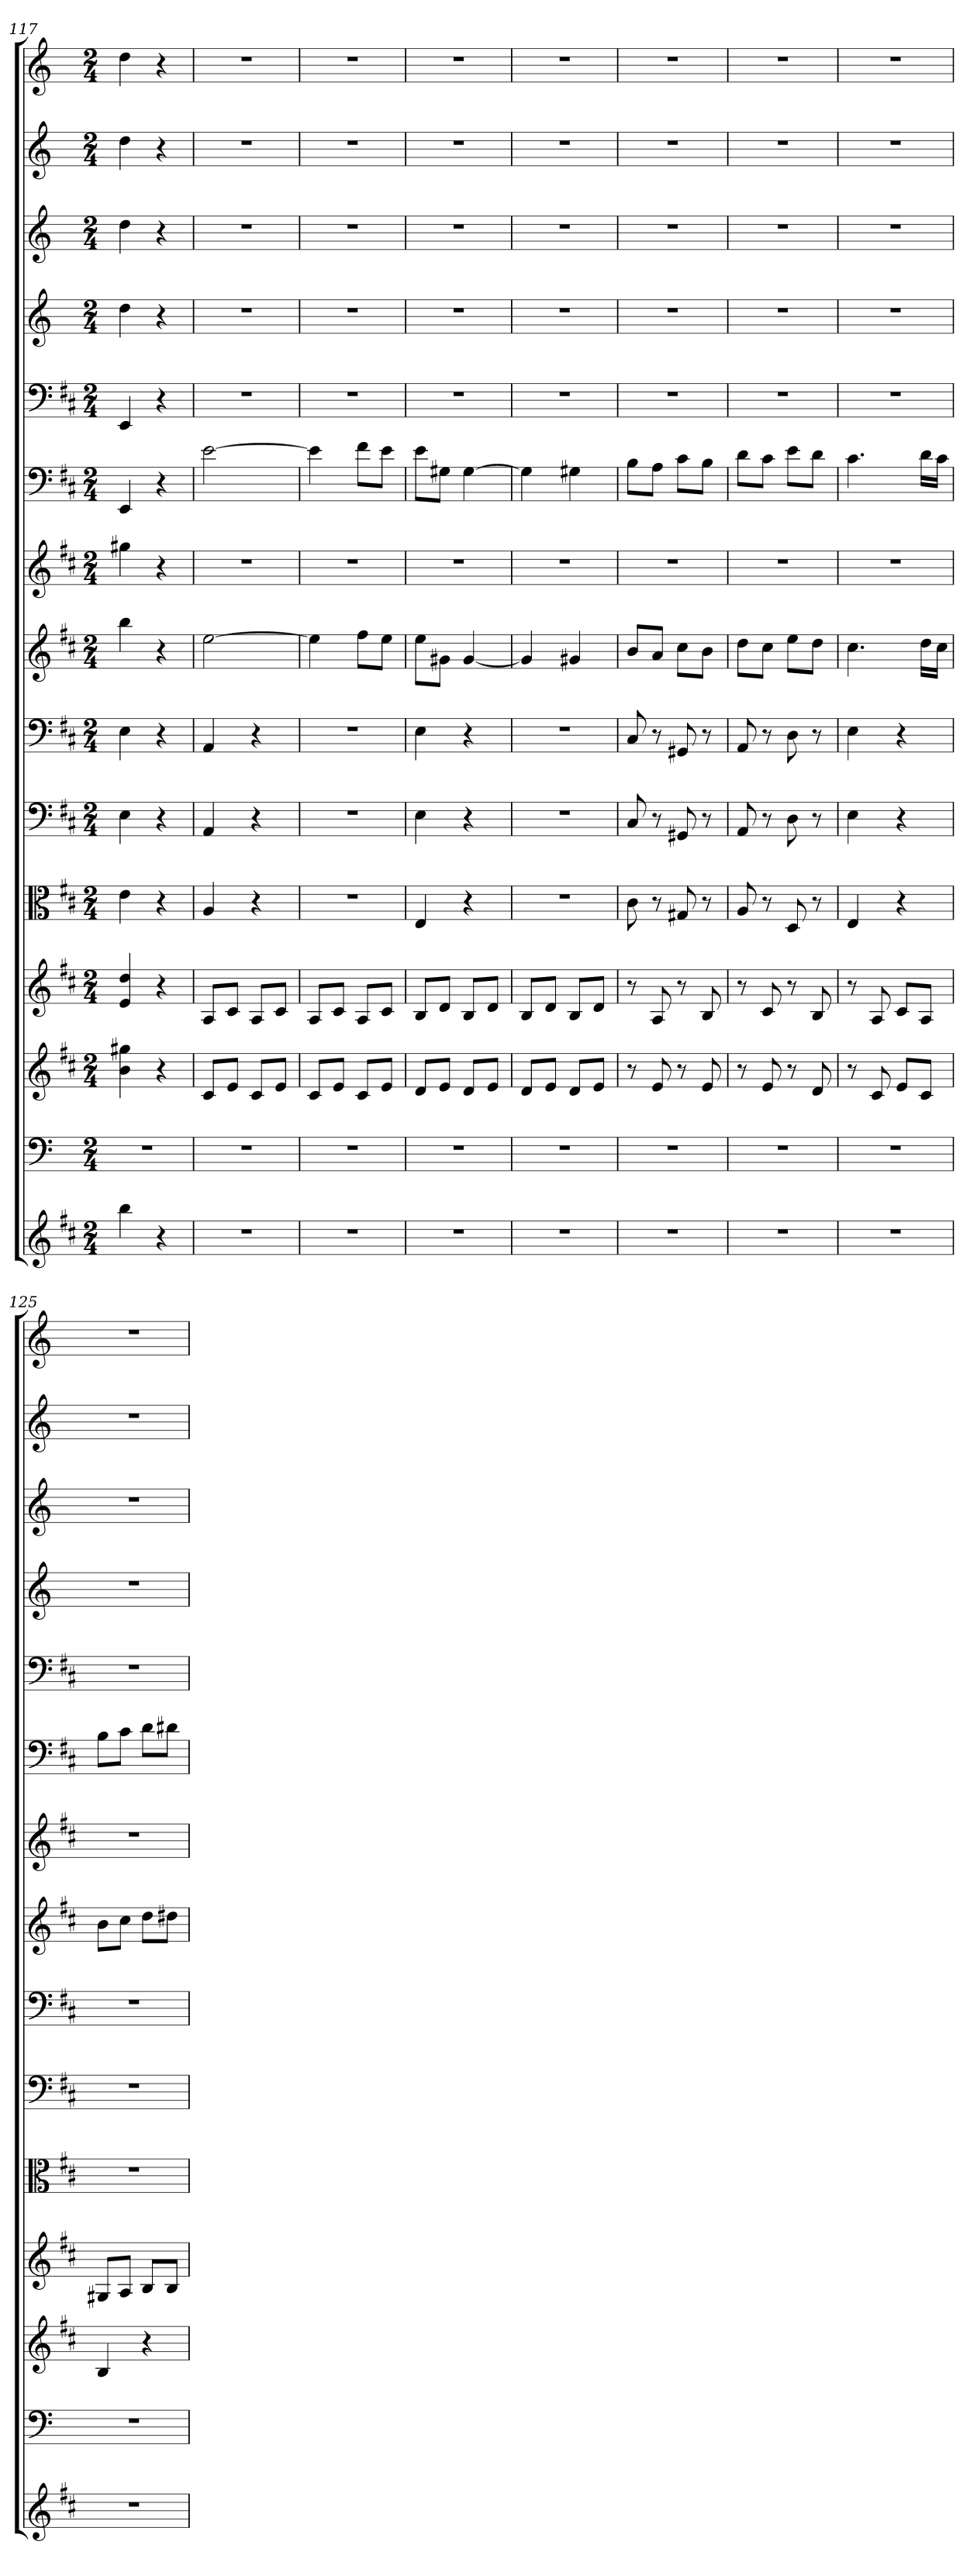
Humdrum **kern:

**kern	**kern	**kern	**kern	**kern	**kern	**kern	**kern	**kern	**kern	**kern	**kern	**kern	**kern	**kern
*part15	*part14	*part13	*part12	*part11	*part10	*part9	*part8	*part7	*part6	*part5	*part4	*part3	*part2	*part1
*staff15	*staff14	*staff13	*staff12	*staff11	*staff10	*staff9	*staff8	*staff7	*staff6	*staff5	*staff4	*staff3	*staff2	*staff1
*	*clefF4	*	*	*clefC3	*clefF4	*clefF4	*	*	*clefF4	*clefF4	*	*	*	*
*k[f#c#]	*k[]	*k[f#c#]	*k[f#c#]	*k[f#c#]	*k[f#c#]	*k[f#c#]	*k[f#c#]	*k[f#c#]	*k[f#c#]	*k[f#c#]	*k[]	*k[]	*k[]	*k[]
*M2/4	*M2/4	*M2/4	*M2/4	*M2/4	*M2/4	*M2/4	*M2/4	*M2/4	*M2/4	*M2/4	*M2/4	*M2/4	*M2/4	*M2/4
=117	=117	=117	=117	=117	=117	=117	=117	=117	=117	=117	=117	=117	=117	=117
4bb	2r	4b 4gg#X	4e 4dd	4e	4E	4E	4bb	4gg#X	4EE	4EE	4dd	4dd	4dd	4dd
4r	.	4r	4r	4r	4r	4r	4r	4r	4r	4r	4r	4r	4r	4r
=118	=118	=118	=118	=118	=118	=118	=118	=118	=118	=118	=118	=118	=118	=118
2r	2r	8c#L	8AL	4A	4AA	4AA	[2ee	2r	[2e	2r	2r	2r	2r	2r
.	.	8eJ	8c#J	.	.	.	.	.	.	.	.	.	.	.
.	.	8c#L	8AL	4r	4r	4r	.	.	.	.	.	.	.	.
.	.	8eJ	8c#J	.	.	.	.	.	.	.	.	.	.	.
=119	=119	=119	=119	=119	=119	=119	=119	=119	=119	=119	=119	=119	=119	=119
2r	2r	8c#L	8AL	2r	2r	2r	4ee]	2r	4e]	2r	2r	2r	2r	2r
.	.	8eJ	8c#J	.	.	.	.	.	.	.	.	.	.	.
.	.	8c#L	8AL	.	.	.	8ff#L	.	8f#\L	.	.	.	.	.
.	.	8eJ	8c#J	.	.	.	8eeJ	.	8e\J	.	.	.	.	.
=120	=120	=120	=120	=120	=120	=120	=120	=120	=120	=120	=120	=120	=120	=120
2r	2r	8dL	8BL	4E	4E	4E	8eeL	2r	8e\L	2r	2r	2r	2r	2r
.	.	8eJ	8dJ	.	.	.	8g#XJ	.	8G#X\J	.	.	.	.	.
.	.	8dL	8BL	4r	4r	4r	[4g#	.	[4G#	.	.	.	.	.
.	.	8eJ	8dJ	.	.	.	.	.	.	.	.	.	.	.
=121	=121	=121	=121	=121	=121	=121	=121	=121	=121	=121	=121	=121	=121	=121
2r	2r	8dL	8BL	2r	2r	2r	4g#]	2r	4G#]	2r	2r	2r	2r	2r
.	.	8eJ	8dJ	.	.	.	.	.	.	.	.	.	.	.
.	.	8dL	8BL	.	.	.	4g#X	.	4G#X	.	.	.	.	.
.	.	8eJ	8dJ	.	.	.	.	.	.	.	.	.	.	.
=122	=122	=122	=122	=122	=122	=122	=122	=122	=122	=122	=122	=122	=122	=122
2r	2r	8r	8r	8c#	8C#	8C#	8bL	2r	8B\L	2r	2r	2r	2r	2r
.	.	8e	8A	8r	8r	8r	8aJ	.	8A\J	.	.	.	.	.
.	.	8r	8r	8G#X	8GG#X	8GG#X	8cc#L	.	8c#\L	.	.	.	.	.
.	.	8e	8B	8r	8r	8r	8bJ	.	8B\J	.	.	.	.	.
=123	=123	=123	=123	=123	=123	=123	=123	=123	=123	=123	=123	=123	=123	=123
2r	2r	8r	8r	8A	8AA	8AA	8ddL	2r	8d\L	2r	2r	2r	2r	2r
.	.	8e	8c#	8r	8r	8r	8cc#J	.	8c#\J	.	.	.	.	.
.	.	8r	8r	8D	8D	8D	8eeL	.	8e\L	.	.	.	.	.
.	.	8d	8B	8r	8r	8r	8ddJ	.	8d\J	.	.	.	.	.
=124	=124	=124	=124	=124	=124	=124	=124	=124	=124	=124	=124	=124	=124	=124
2r	2r	8r	8r	4E	4E	4E	4.cc#	2r	4.c#	2r	2r	2r	2r	2r
.	.	8c#	8A	.	.	.	.	.	.	.	.	.	.	.
.	.	8eL	8c#L	4r	4r	4r	.	.	.	.	.	.	.	.
.	.	8c#J	8AJ	.	.	.	16ddLL	.	16d\LL	.	.	.	.	.
.	.	.	.	.	.	.	16cc#JJ	.	16c#\JJ	.	.	.	.	.
=125	=125	=125	=125	=125	=125	=125	=125	=125	=125	=125	=125	=125	=125	=125
2r	2r	4B	8G#XL	2r	2r	2r	8bL	2r	8B\L	2r	2r	2r	2r	2r
.	.	.	8AJ	.	.	.	8cc#J	.	8c#\J	.	.	.	.	.
.	.	4r	8BL	.	.	.	8ddL	.	8d\L	.	.	.	.	.
.	.	.	8BJ	.	.	.	8dd#XJ	.	8d#X\J	.	.	.	.	.
=	=	=	=	=	=	=	=	=	=	=	=	=	=	=
*-	*-	*-	*-	*-	*-	*-	*-	*-	*-	*-	*-	*-	*-	*-
